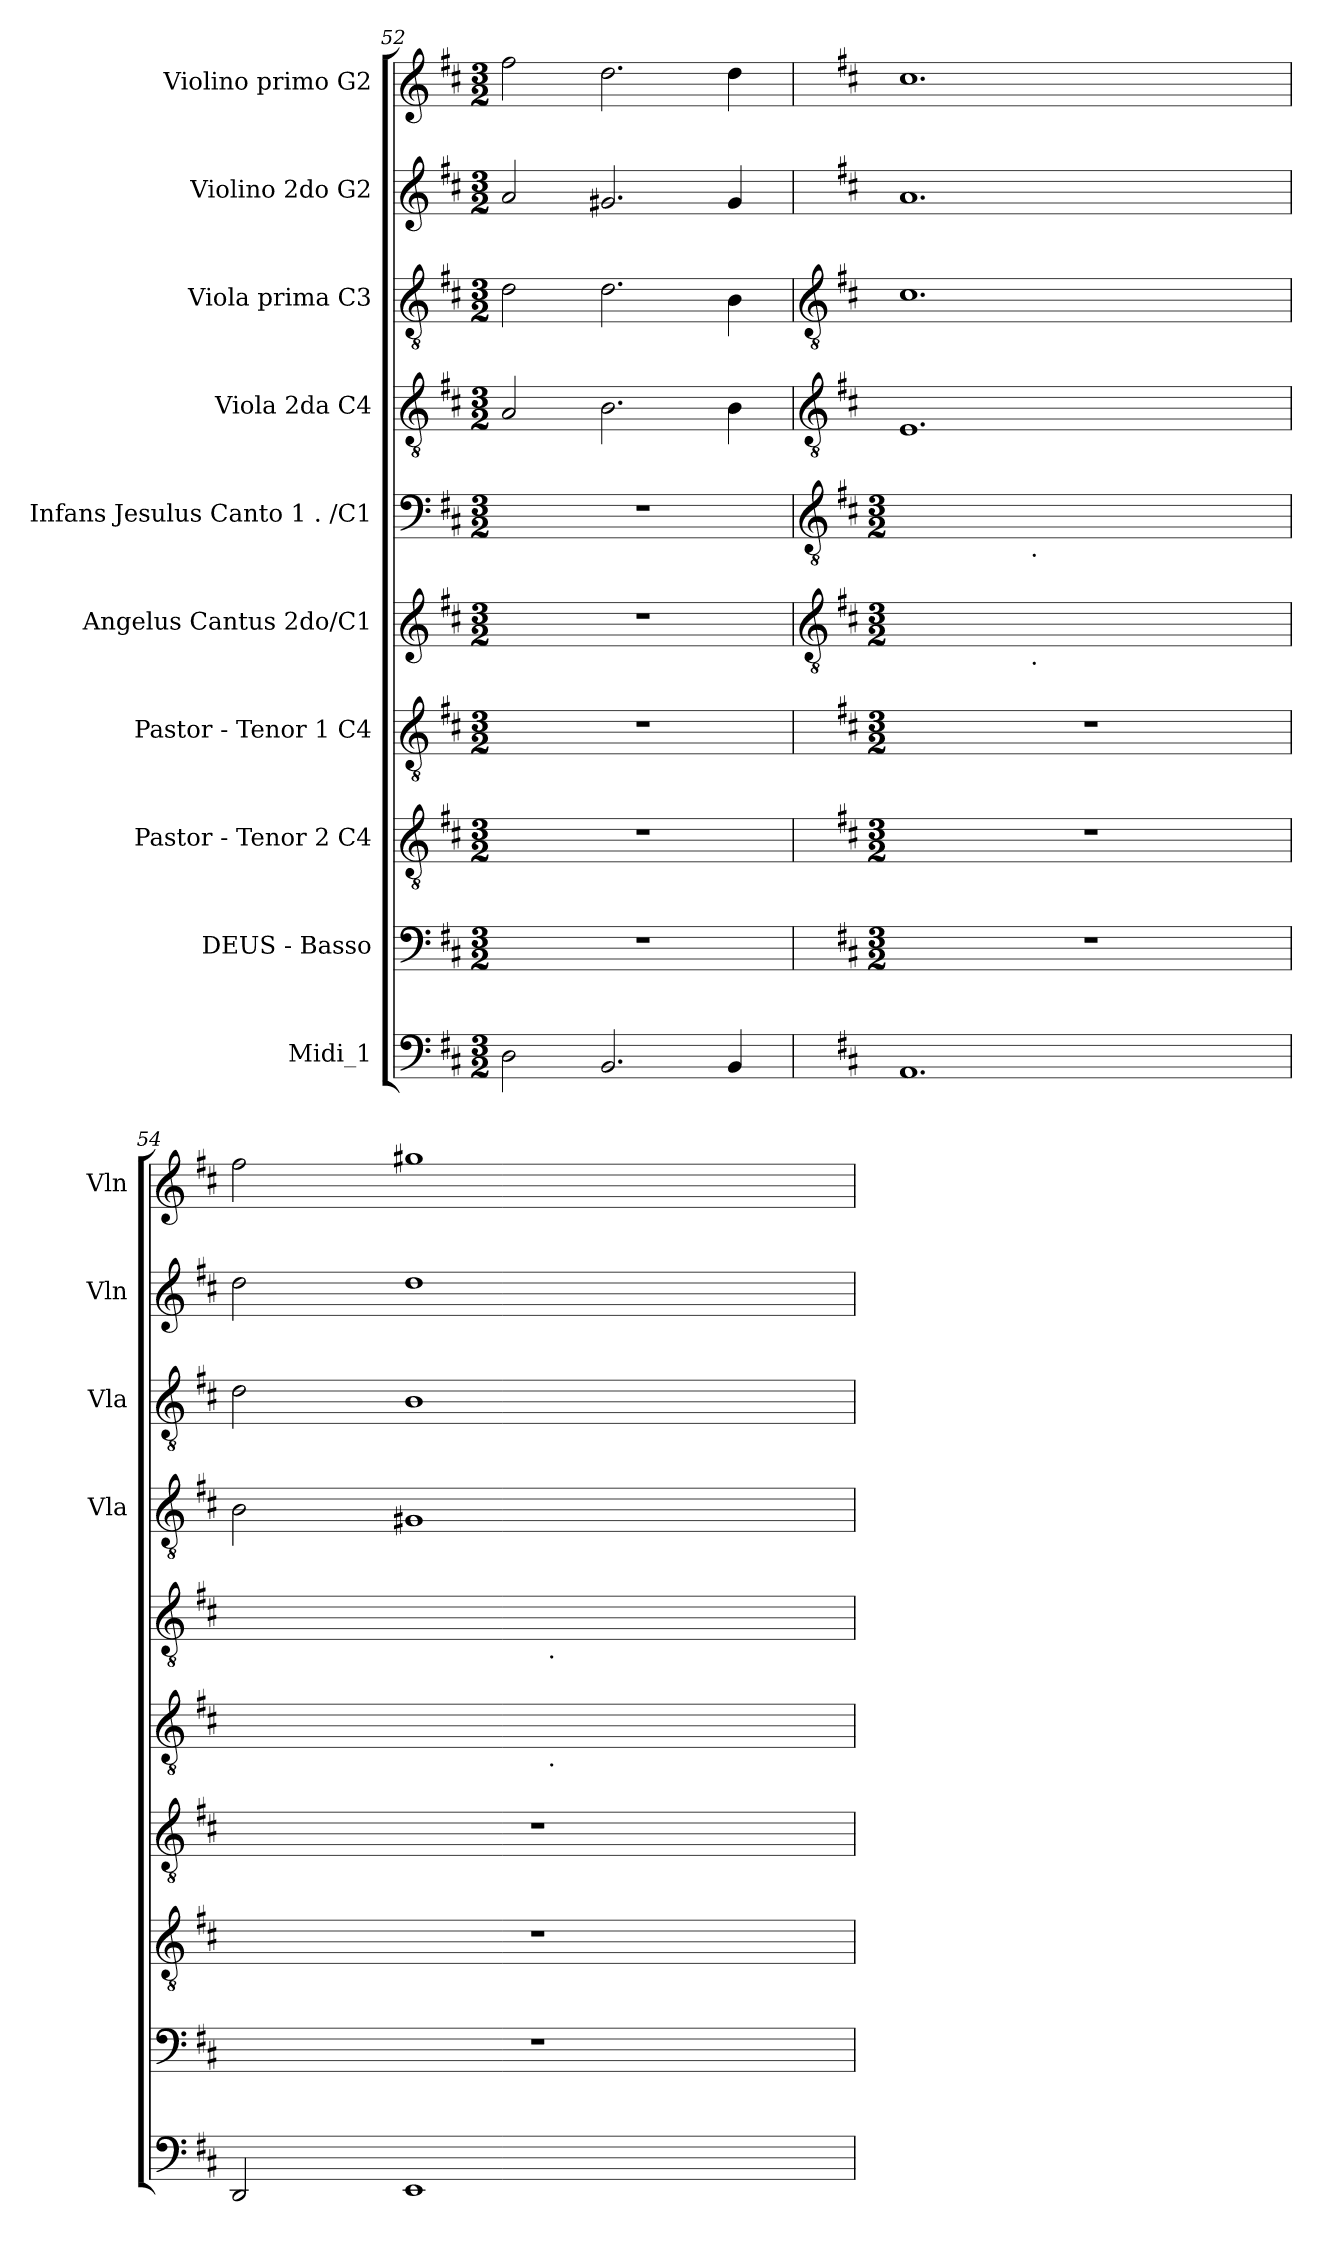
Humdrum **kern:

**kern	**kern	**kern	**kern	**kern	**kern	**kern	**kern	**kern	**kern
*part10	*part9	*part8	*part7	*part6	*part5	*part4	*part3	*part2	*part1
*staff10	*staff9	*staff8	*staff7	*staff6	*staff5	*staff4	*staff3	*staff2	*staff1
*I"Midi_1	*I"DEUS - Basso	*I"Pastor - Tenor 2  C4	*I"Pastor - Tenor 1  C4	*I"Angelus  Cantus 2do/C1	*I"Infans Jesulus  Canto 1 . /C1	*I"Viola 2da  C4	*I"Viola prima  C3	*I"Violino 2do  G2	*I"Violino primo  G2
*	*	*	*	*	*	*I'Vla	*I'Vla	*I'Vln	*I'Vln
*clefF4	*clefF4	*clefGv2	*clefGv2	*clefG2	*clefF4	*clefGv2	*clefGv2	*clefG2	*clefG2
*k[f#c#]	*k[f#c#]	*k[f#c#]	*k[f#c#]	*k[f#c#]	*k[f#c#]	*k[f#c#]	*k[f#c#]	*k[f#c#]	*k[f#c#]
*D:	*D:	*D:	*D:	*D:	*D:	*D:	*D:	*D:	*D:
*M3/2	*M3/2	*M3/2	*M3/2	*M3/2	*M3/2	*M3/2	*M3/2	*M3/2	*M3/2
=52	=52	=52	=52	=52	=52	=52	=52	=52	=52
2D\	1.r	1.r	1.r	1.r	1.r	2A/	2d\	2a/	2ff#\
2.BB/	.	.	.	.	.	2.B\	2.d\	2.g#X/	2.dd\
4BB/	.	.	.	.	.	4B\	4B\	4g#/	4dd\
!!LO:LB:g=z
=53	=53	=53	=53	=53	=53	=53	=53	=53	=53
*	*	*	*	*clefGv2	*clefGv2	*clefGv2	*clefGv2	*	*
*	*	*	*	*k[f#c#]	*k[f#c#]	*	*	*	*
*	*	*	*	*D:	*D:	*	*	*	*
*	*M3/2	*M3/2	*M3/2	*M3/2	*M3/2	*	*	*	*
1.AA	1.r	1.r	1.r	4ryy	4ryy	1.E	1.c#	1.a	1.cc#
.	.	.	.	4ryy	4ryy	.	.	.	.
!	!	!	!	!	!LO:TX:b:t=.	!	!	!	!
!	!	!	!	!LO:TX:b:t=.	!	!	!	!	!
.	.	.	.	4ryy	4ryy	.	.	.	.
.	.	.	.	4ryy	4ryy	.	.	.	.
.	.	.	.	4ryy	4ryy	.	.	.	.
.	.	.	.	4ryy	4ryy	.	.	.	.
=54	=54	=54	=54	=54	=54	=54	=54	=54	=54
2DD/	1.r	1.r	1.r	4ryy	4ryy	2B\	2d\	2dd\	2ff#\
.	.	.	.	4ryy	4ryy	.	.	.	.
1EE	.	.	.	32ryy	32ryy	1G#X	1B	1dd	1gg#X
.	.	.	.	32ryy	32ryy	.	.	.	.
.	.	.	.	32ryy	32ryy	.	.	.	.
.	.	.	.	32ryy	32ryy	.	.	.	.
.	.	.	.	32ryy	32ryy	.	.	.	.
.	.	.	.	32ryy	32ryy	.	.	.	.
!	!	!	!	!	!LO:TX:b:t=.	!	!	!	!
!	!	!	!	!LO:TX:b:t=.	!	!	!	!	!
.	.	.	.	32ryy	32ryy	.	.	.	.
.	.	.	.	4ryy	4ryy	.	.	.	.
.	.	.	.	4ryy	4ryy	.	.	.	.
.	.	.	.	4ryy	4ryy	.	.	.	.
.	.	.	.	32ryy	32ryy	.	.	.	.
=	=	=	=	=	=	=	=	=	=
*-	*-	*-	*-	*-	*-	*-	*-	*-	*-
